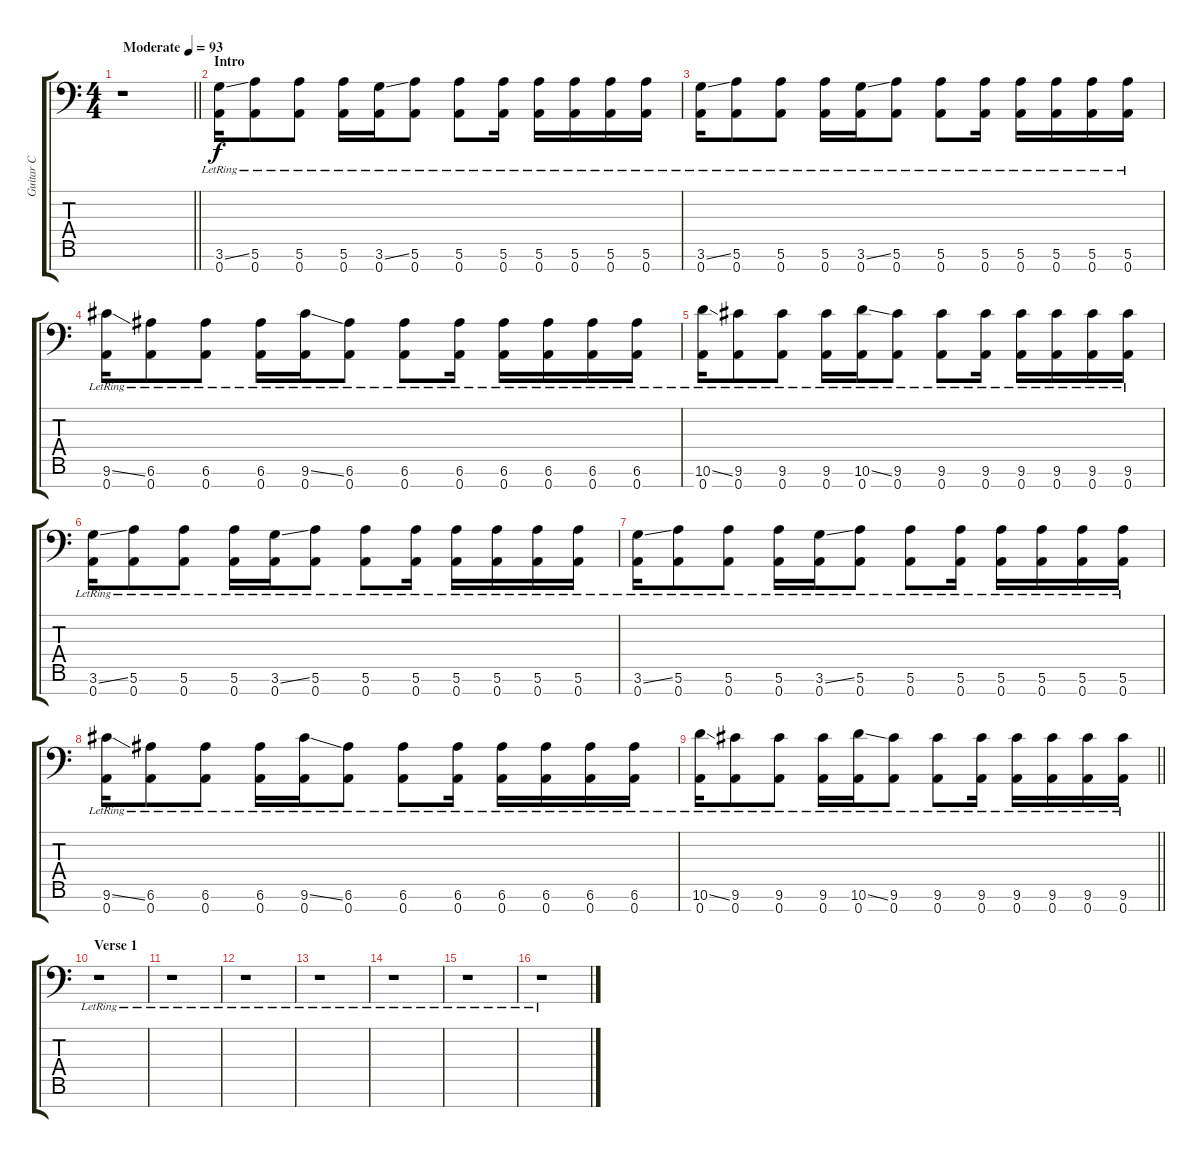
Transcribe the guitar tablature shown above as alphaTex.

\track ("Guitar C" "Guitar C") {instrument electricguitarclean}
\staff {score tabs}
\tuning (E4 B3 G3 D3 A2 E2 A1) {hide}
\ts (4 4)
\tempo (93 "Moderate")
\clef f4
\barLineRight lightlight
\ks c
r.1{dy f instrument electricguitarclean} |
\section ("" "Intro")
(3.6{ss lr} 0.7{lr}).16 (5.6{lr} 0.7{lr}).8 (5.6{lr} 0.7{lr}).8 (5.6{lr} 0.7{lr}).16 (3.6{ss lr} 0.7{lr}).16 (5.6{lr} 0.7{lr}).8 (5.6{lr} 0.7{lr}).8 (5.6{lr} 0.7{lr}).16 (5.6{lr} 0.7{lr}).16 (5.6{lr} 0.7{lr}).16 (5.6{lr} 0.7{lr}).16 (5.6{lr} 0.7{lr}).16 |
(3.6{ss lr} 0.7{lr}).16 (5.6{lr} 0.7{lr}).8 (5.6{lr} 0.7{lr}).8 (5.6{lr} 0.7{lr}).16 (3.6{ss lr} 0.7{lr}).16 (5.6{lr} 0.7{lr}).8 (5.6{lr} 0.7{lr}).8 (5.6{lr} 0.7{lr}).16 (5.6{lr} 0.7{lr}).16 (5.6{lr} 0.7{lr}).16 (5.6{lr} 0.7{lr}).16 (5.6{lr} 0.7{lr}).16 |
(9.6{ss lr} 0.7{lr}).16 (6.6{lr} 0.7{lr}).8 (6.6{lr} 0.7{lr}).8 (6.6{lr} 0.7{lr}).16 (9.6{ss lr} 0.7{lr}).16 (6.6{lr} 0.7{lr}).8 (6.6{lr} 0.7{lr}).8 (6.6{lr} 0.7{lr}).16 (6.6{lr} 0.7{lr}).16 (6.6{lr} 0.7{lr}).16 (6.6{lr} 0.7{lr}).16 (6.6{lr} 0.7{lr}).16 |
(10.6{ss lr} 0.7{lr}).16 (9.6{lr} 0.7{lr}).8 (9.6{lr} 0.7{lr}).8 (9.6{lr} 0.7{lr}).16 (10.6{ss lr} 0.7{lr}).16 (9.6{lr} 0.7{lr}).8 (9.6{lr} 0.7{lr}).8 (9.6{lr} 0.7{lr}).16 (9.6{lr} 0.7{lr}).16 (9.6{lr} 0.7{lr}).16 (9.6{lr} 0.7{lr}).16 (9.6{lr} 0.7{lr}).16 |
(3.6{ss lr} 0.7{lr}).16 (5.6{lr} 0.7{lr}).8 (5.6{lr} 0.7{lr}).8 (5.6{lr} 0.7{lr}).16 (3.6{ss lr} 0.7{lr}).16 (5.6{lr} 0.7{lr}).8 (5.6{lr} 0.7{lr}).8 (5.6{lr} 0.7{lr}).16 (5.6{lr} 0.7{lr}).16 (5.6{lr} 0.7{lr}).16 (5.6{lr} 0.7{lr}).16 (5.6{lr} 0.7{lr}).16 |
(3.6{ss lr} 0.7{lr}).16 (5.6{lr} 0.7{lr}).8 (5.6{lr} 0.7{lr}).8 (5.6{lr} 0.7{lr}).16 (3.6{ss lr} 0.7{lr}).16 (5.6{lr} 0.7{lr}).8 (5.6{lr} 0.7{lr}).8 (5.6{lr} 0.7{lr}).16 (5.6{lr} 0.7{lr}).16 (5.6{lr} 0.7{lr}).16 (5.6{lr} 0.7{lr}).16 (5.6{lr} 0.7{lr}).16 |
(9.6{ss lr} 0.7{lr}).16 (6.6{lr} 0.7{lr}).8 (6.6{lr} 0.7{lr}).8 (6.6{lr} 0.7{lr}).16 (9.6{ss lr} 0.7{lr}).16 (6.6{lr} 0.7{lr}).8 (6.6{lr} 0.7{lr}).8 (6.6{lr} 0.7{lr}).16 (6.6{lr} 0.7{lr}).16 (6.6{lr} 0.7{lr}).16 (6.6{lr} 0.7{lr}).16 (6.6{lr} 0.7{lr}).16 |
\barLineRight lightlight
(10.6{ss lr} 0.7{lr}).16 (9.6{lr} 0.7{lr}).8 (9.6{lr} 0.7{lr}).8 (9.6{lr} 0.7{lr}).16 (10.6{ss lr} 0.7{lr}).16 (9.6{lr} 0.7{lr}).8 (9.6{lr} 0.7{lr}).8 (9.6{lr} 0.7{lr}).16 (9.6{lr} 0.7{lr}).16 (9.6{lr} 0.7{lr}).16 (9.6{lr} 0.7{lr}).16 (9.6{lr} 0.7{lr}).16 |
\section ("" "Verse 1")
r.1 |
r.1 |
r.1 |
r.1 |
r.1 |
r.1 |
r.1
